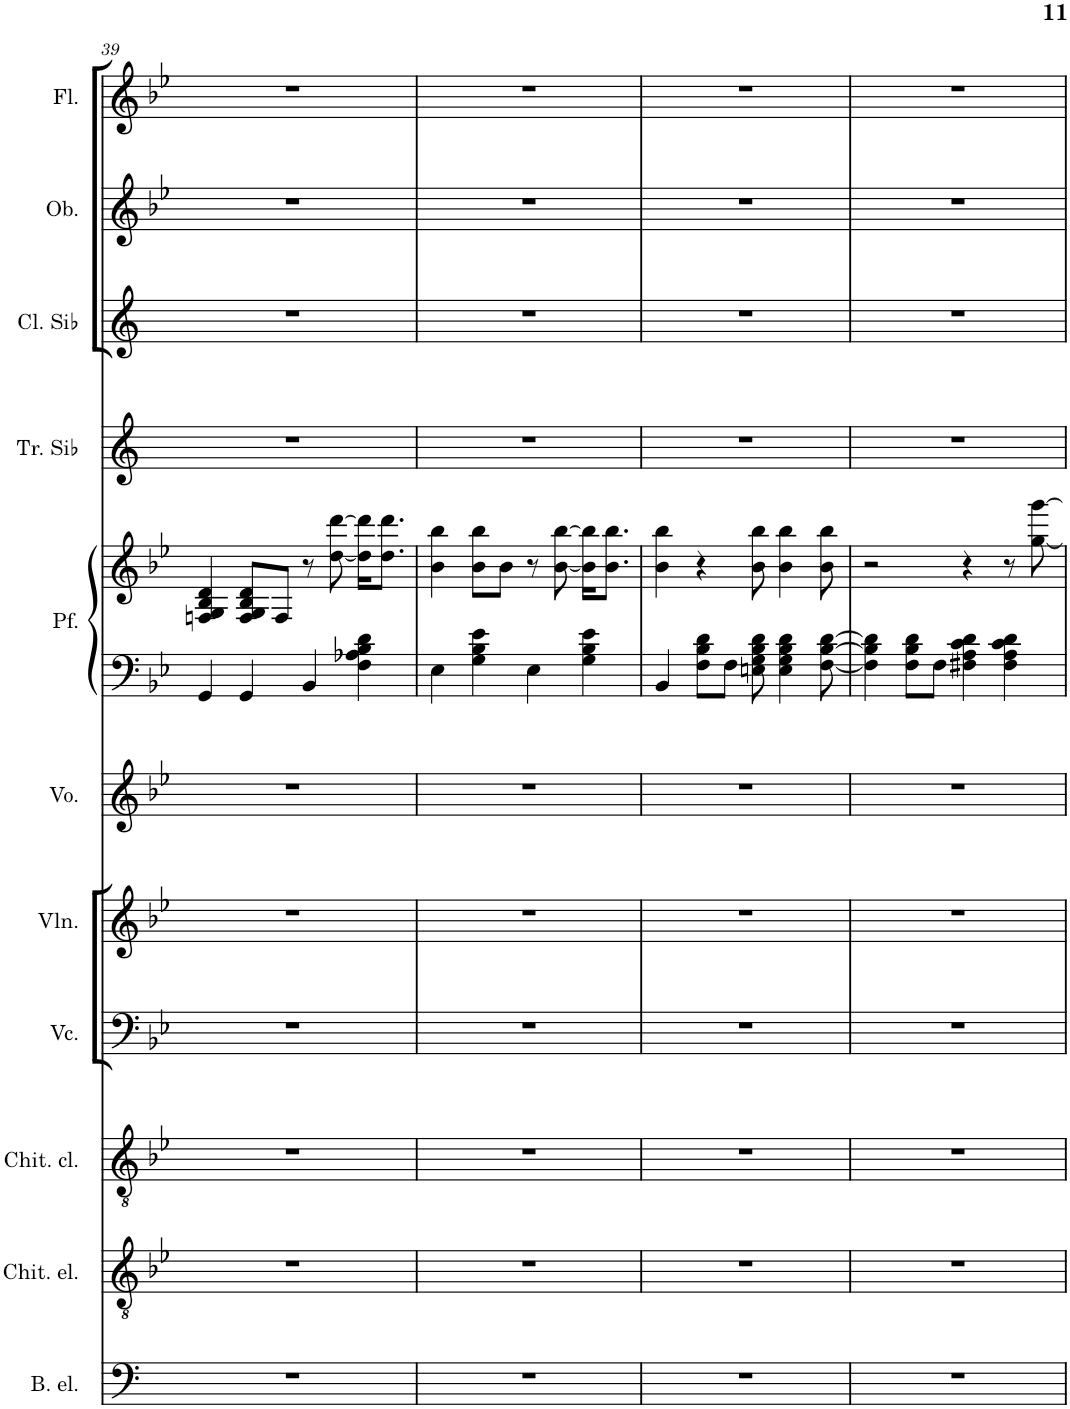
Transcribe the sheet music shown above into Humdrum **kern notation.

**kern	**kern	**kern	**kern	**kern	**kern	**kern	**kern	**kern	**kern	**kern	**kern
*part11	*part10	*part9	*part8	*part7	*part6	*part5	*part5	*part4	*part3	*part2	*part1
*staff12	*staff11	*staff10	*staff9	*staff8	*staff7	*staff6	*staff5	*staff4	*staff3	*staff2	*staff1
*I"Basso elettrico 6-corde	*I"Chitarra elettrica	*I"Chitarra classica	*I"Violoncello	*I"Violino	*I"Voce	*I"Piano	*	*I"Tromba in Sib	*I"Clarinetto in Sib	*I"Oboe	*I"Flauto
*I'B. el.	*I'Chit. el.	*I'Chit. cl.	*I'Vc.	*I'Vln.	*I'Vo.	*	*	*I'Tr. Sib	*I'Cl. Sib	*I'Ob.	*I'Fl.
!!LO:PB:g=z
*clefF4	*clefGv2	*clefGv2	*clefF4	*clefG2	*clefG2	*clefF4	*clefG2	*clefG2	*clefG2	*clefG2	*clefG2
*Trd7c12	*	*	*	*	*	*	*	*Trd1c2	*Trd1c2	*	*
*k[]	*k[b-e-]	*k[b-e-]	*k[b-e-]	*k[b-e-]	*k[b-e-]	*k[b-e-]	*k[b-e-]	*k[]	*k[]	*k[b-e-]	*k[b-e-]
*M4/4	*M4/4	*M4/4	*M4/4	*M4/4	*M4/4	*M4/4	*M4/4	*M4/4	*M4/4	*M4/4	*M4/4
=39	=39	=39	=39	=39	=39	=39	=39	=39	=39	=39	=39
1r	1r	1r	1r	1r	1r	4GG/	4Fn/ 4G/ 4B-/ 4d/	1r	1r	1r	1r
.	.	.	.	.	.	4GG/	8F/ 8G/ 8B-/ 8d/L	.	.	.	.
.	.	.	.	.	.	.	8F/J	.	.	.	.
.	.	.	.	.	.	4BB-/	8r	.	.	.	.
.	.	.	.	.	.	.	[8dd\ [8ddd\	.	.	.	.
.	.	.	.	.	.	4F\ 4A-X\ 4B-\ 4d\	16dd\] 16ddd\]KL	.	.	.	.
.	.	.	.	.	.	.	8.dd\ 8.ddd\J	.	.	.	.
=40	=40	=40	=40	=40	=40	=40	=40	=40	=40	=40	=40
1r	1r	1r	1r	1r	1r	4E-\	4b-\ 4bb-\	1r	1r	1r	1r
.	.	.	.	.	.	4G\ 4B-\ 4e-\	8b-\ 8bb-\L	.	.	.	.
.	.	.	.	.	.	.	8b-\J	.	.	.	.
.	.	.	.	.	.	4E-\	8r	.	.	.	.
.	.	.	.	.	.	.	[8b-\ [8bb-\	.	.	.	.
.	.	.	.	.	.	4G\ 4B-\ 4e-\	16b-\] 16bb-\]KL	.	.	.	.
.	.	.	.	.	.	.	8.b-\ 8.bb-\J	.	.	.	.
=41	=41	=41	=41	=41	=41	=41	=41	=41	=41	=41	=41
1r	1r	1r	1r	1r	1r	4BB-/	4b-\ 4bb-\	1r	1r	1r	1r
.	.	.	.	.	.	8F\ 8B-\ 8d\L	4r	.	.	.	.
.	.	.	.	.	.	8F\J	.	.	.	.	.
.	.	.	.	.	.	8En\ 8G\ 8B-\ 8d\	8b-\ 8bb-\	.	.	.	.
.	.	.	.	.	.	4E\ 4G\ 4B-\ 4d\	4b-\ 4bb-\	.	.	.	.
.	.	.	.	.	.	[8F\ [8B-\ [8d\	8b-\ 8bb-\	.	.	.	.
=42	=42	=42	=42	=42	=42	=42	=42	=42	=42	=42	=42
1r	1r	1r	1r	1r	1r	4F\] 4B-\] 4d\]	2r	1r	1r	1r	1r
.	.	.	.	.	.	8F\ 8B-\ 8d\L	.	.	.	.	.
.	.	.	.	.	.	8F\J	.	.	.	.	.
.	.	.	.	.	.	4F#X\ 4A\ 4c\ 4d\	4r	.	.	.	.
.	.	.	.	.	.	4F#\ 4A\ 4c\ 4d\	8r	.	.	.	.
.	.	.	.	.	.	.	[8gg\ [8ggg\	.	.	.	.
=	=	=	=	=	=	=	=	=	=	=	=
*-	*-	*-	*-	*-	*-	*-	*-	*-	*-	*-	*-
